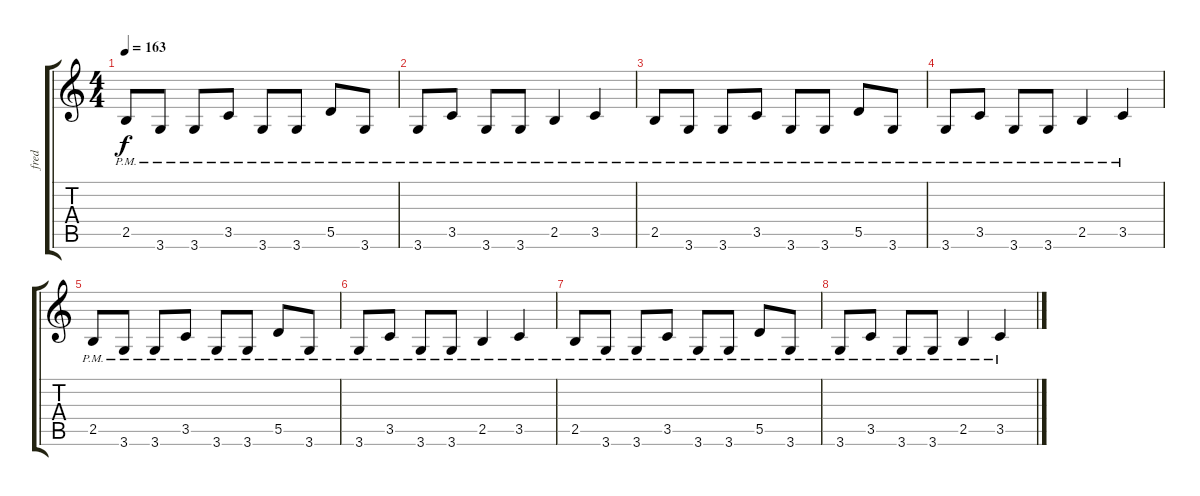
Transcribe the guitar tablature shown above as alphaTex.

\track ("fred" "fred") {instrument distortionguitar}
\staff {score tabs}
\tuning (E4 B3 G3 D3 A2 E2) {hide}
\ts (4 4)
\tempo 163
\clef g2
\ks c
2.5{pm}.8{dy f} 3.6{pm}.8 3.6{pm}.8 3.5{pm}.8 3.6{pm}.8 3.6{pm}.8 5.5{pm}.8 3.6{pm}.8 |
3.6{pm}.8 3.5{pm}.8 3.6{pm}.8 3.6{pm}.8 2.5{pm}.4 3.5{pm}.4 |
2.5{pm}.8 3.6{pm}.8 3.6{pm}.8 3.5{pm}.8 3.6{pm}.8 3.6{pm}.8 5.5{pm}.8 3.6{pm}.8 |
3.6{pm}.8 3.5{pm}.8 3.6{pm}.8 3.6{pm}.8 2.5{pm}.4 3.5{pm}.4 |
2.5{pm}.8 3.6{pm}.8 3.6{pm}.8 3.5{pm}.8 3.6{pm}.8 3.6{pm}.8 5.5{pm}.8 3.6{pm}.8 |
3.6{pm}.8 3.5{pm}.8 3.6{pm}.8 3.6{pm}.8 2.5{pm}.4 3.5{pm}.4 |
2.5{pm}.8 3.6{pm}.8 3.6{pm}.8 3.5{pm}.8 3.6{pm}.8 3.6{pm}.8 5.5{pm}.8 3.6{pm}.8 |
3.6{pm}.8 3.5{pm}.8 3.6{pm}.8 3.6{pm}.8 2.5{pm}.4 3.5{pm}.4
